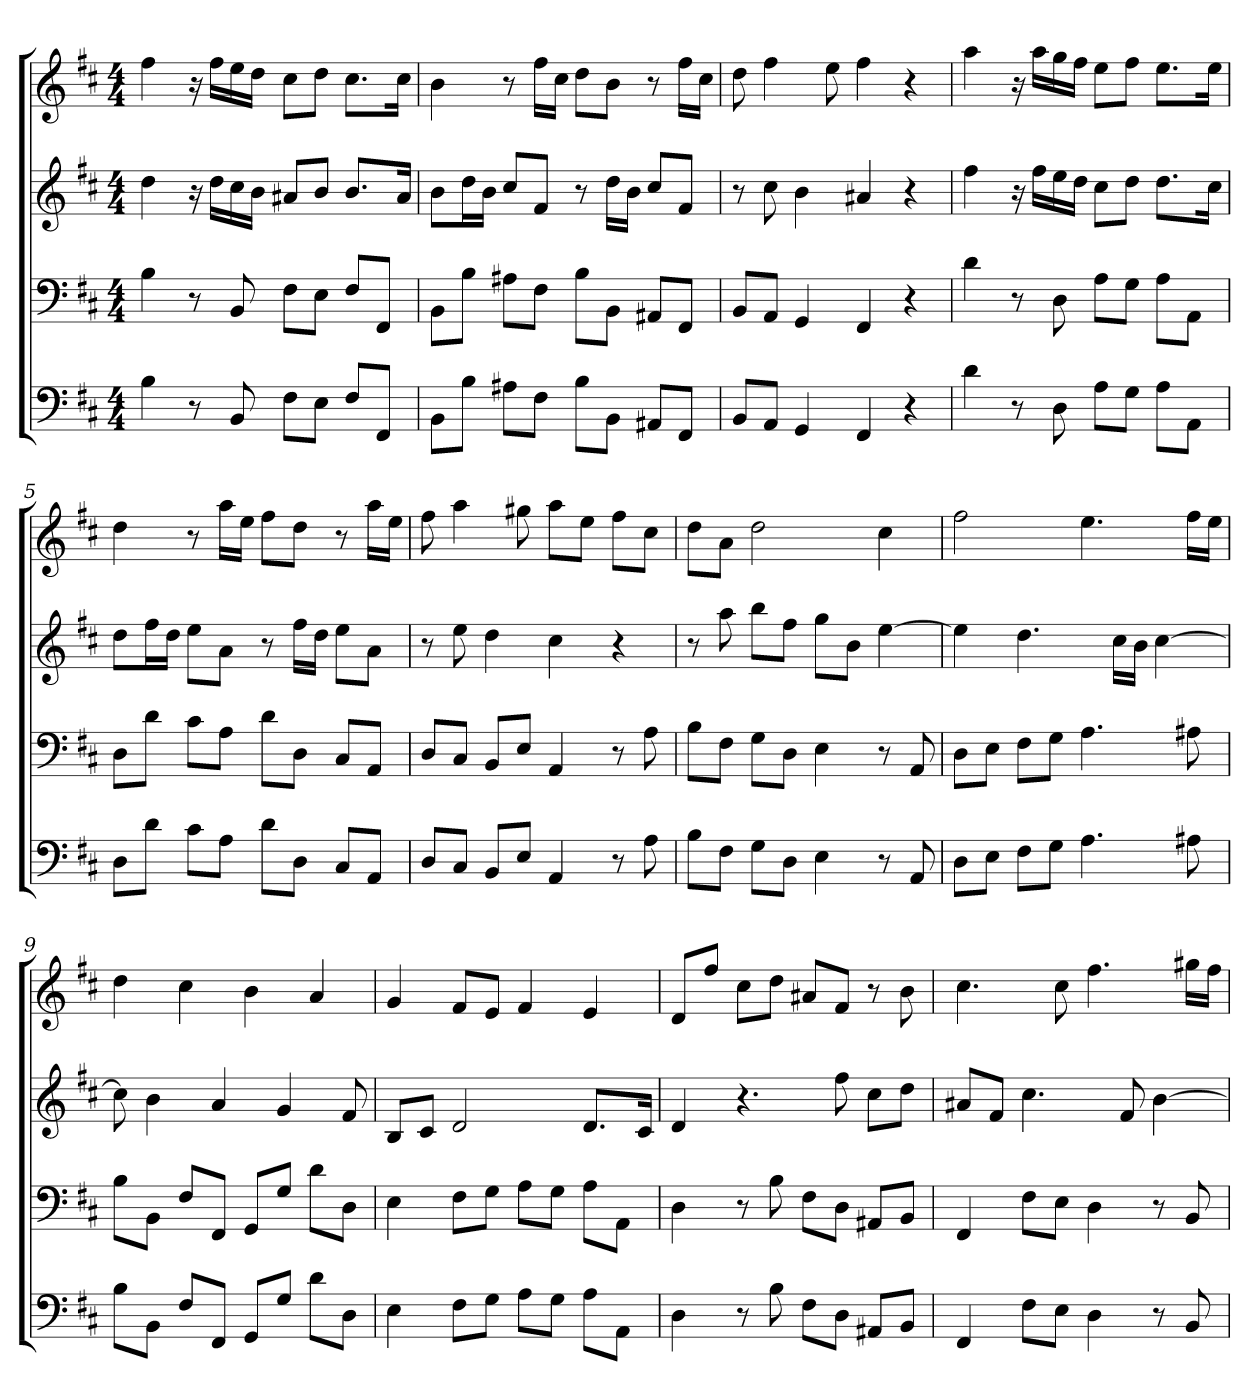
**kern	**kern	**kern	**kern
*part4	*part3	*part2	*part1
*staff4	*staff3	*staff2	*staff1
*k[f#c#]	*k[f#c#]	*k[f#c#]	*k[f#c#]
*b:	*b:	*b:	*b:
*M4/4	*M4/4	*M4/4	*M4/4
=1	=1	=1	=1
4B	4B	4dd	4ff#
8r	8r	16r	16r
.	.	16ddLL	16ff#LL
8BB	8BB	16cc#	16ee
.	.	16bJJ	16ddJJ
8F#L	8F#L	8a#XL	8cc#L
8EJ	8EJ	8bJ	8ddJ
8F#L	8F#L	8.bL	8.cc#L
8FF#J	8FF#J	.	.
.	.	16a#Jk	16cc#Jk
=2	=2	=2	=2
8BBL	8BBL	8bL	4b
8BJ	8BJ	16ddL	.
.	.	16bJJ	.
8A#XL	8A#XL	8cc#L	8r
8F#J	8F#J	8f#J	16ff#LL
.	.	.	16cc#JJ
8BL	8BL	8r	8ddL
8BBJ	8BBJ	16ddLL	8bJ
.	.	16bJJ	.
8AA#XL	8AA#XL	8cc#L	8r
8FF#J	8FF#J	8f#J	16ff#LL
.	.	.	16cc#JJ
=3	=3	=3	=3
8BBL	8BBL	8r	8dd
8AAJ	8AAJ	8cc#	4ff#
4GG	4GG	4b	.
.	.	.	8ee
4FF#	4FF#	4a#X	4ff#
4r	4r	4r	4r
=4	=4	=4	=4
4d	4d	4ff#	4aa
8r	8r	16r	16r
.	.	16ff#LL	16aaLL
8D	8D	16ee	16gg
.	.	16ddJJ	16ff#JJ
8AL	8AL	8cc#L	8eeL
8GJ	8GJ	8ddJ	8ff#J
8AL	8AL	8.ddL	8.eeL
8AAJ	8AAJ	.	.
.	.	16cc#Jk	16eeJk
=5	=5	=5	=5
8DL	8DL	8ddL	4dd
8dJ	8dJ	16ff#L	.
.	.	16ddJJ	.
8c#L	8c#L	8eeL	8r
8AJ	8AJ	8aJ	16aaLL
.	.	.	16eeJJ
8dL	8dL	8r	8ff#L
8DJ	8DJ	16ff#LL	8ddJ
.	.	16ddJJ	.
8C#L	8C#L	8eeL	8r
8AAJ	8AAJ	8aJ	16aaLL
.	.	.	16eeJJ
=6	=6	=6	=6
8DL	8DL	8r	8ff#
8C#J	8C#J	8ee	4aa
8BBL	8BBL	4dd	.
8EJ	8EJ	.	8gg#X
4AA	4AA	4cc#	8aaL
.	.	.	8eeJ
8r	8r	4r	8ff#L
8A	8A	.	8cc#J
=7	=7	=7	=7
8BL	8BL	8r	8ddL
8F#J	8F#J	8aa	8aJ
8GL	8GL	8bbL	2dd
8DJ	8DJ	8ff#J	.
4E	4E	8ggL	.
.	.	8bJ	.
8r	8r	[4ee	4cc#
8AA	8AA	.	.
=8	=8	=8	=8
8DL	8DL	4ee]	2ff#
8EJ	8EJ	.	.
8F#L	8F#L	4.dd	.
8GJ	8GJ	.	.
4.A	4.A	.	4.ee
.	.	16cc#LL	.
.	.	16bJJ	.
.	.	[4cc#	.
8A#X	8A#X	.	16ff#LL
.	.	.	16eeJJ
=9	=9	=9	=9
8BL	8BL	8cc#]	4dd
8BBJ	8BBJ	4b	.
8F#L	8F#L	.	4cc#
8FF#J	8FF#J	4a	.
8GGL	8GGL	.	4b
8GJ	8GJ	4g	.
8dL	8dL	.	4a
8DJ	8DJ	8f#	.
=10	=10	=10	=10
4E	4E	8BL	4g
.	.	8c#J	.
8F#L	8F#L	2d	8f#L
8GJ	8GJ	.	8eJ
8AL	8AL	.	4f#
8GJ	8GJ	.	.
8AL	8AL	8.dL	4e
8AAJ	8AAJ	.	.
.	.	16c#Jk	.
=11	=11	=11	=11
4D	4D	4d	8dL
.	.	.	8ff#J
8r	8r	4.r	8cc#L
8B	8B	.	8ddJ
8F#L	8F#L	.	8a#XL
8DJ	8DJ	8ff#	8f#J
8AA#XL	8AA#XL	8cc#L	8r
8BBJ	8BBJ	8ddJ	8b
=12	=12	=12	=12
4FF#	4FF#	8a#XL	4.cc#
.	.	8f#J	.
8F#L	8F#L	4.cc#	.
8EJ	8EJ	.	8cc#
4D	4D	.	4.ff#
.	.	8f#	.
8r	8r	[4b	.
8BB	8BB	.	16gg#XLL
.	.	.	16ff#JJ
=	=	=	=
*-	*-	*-	*-
